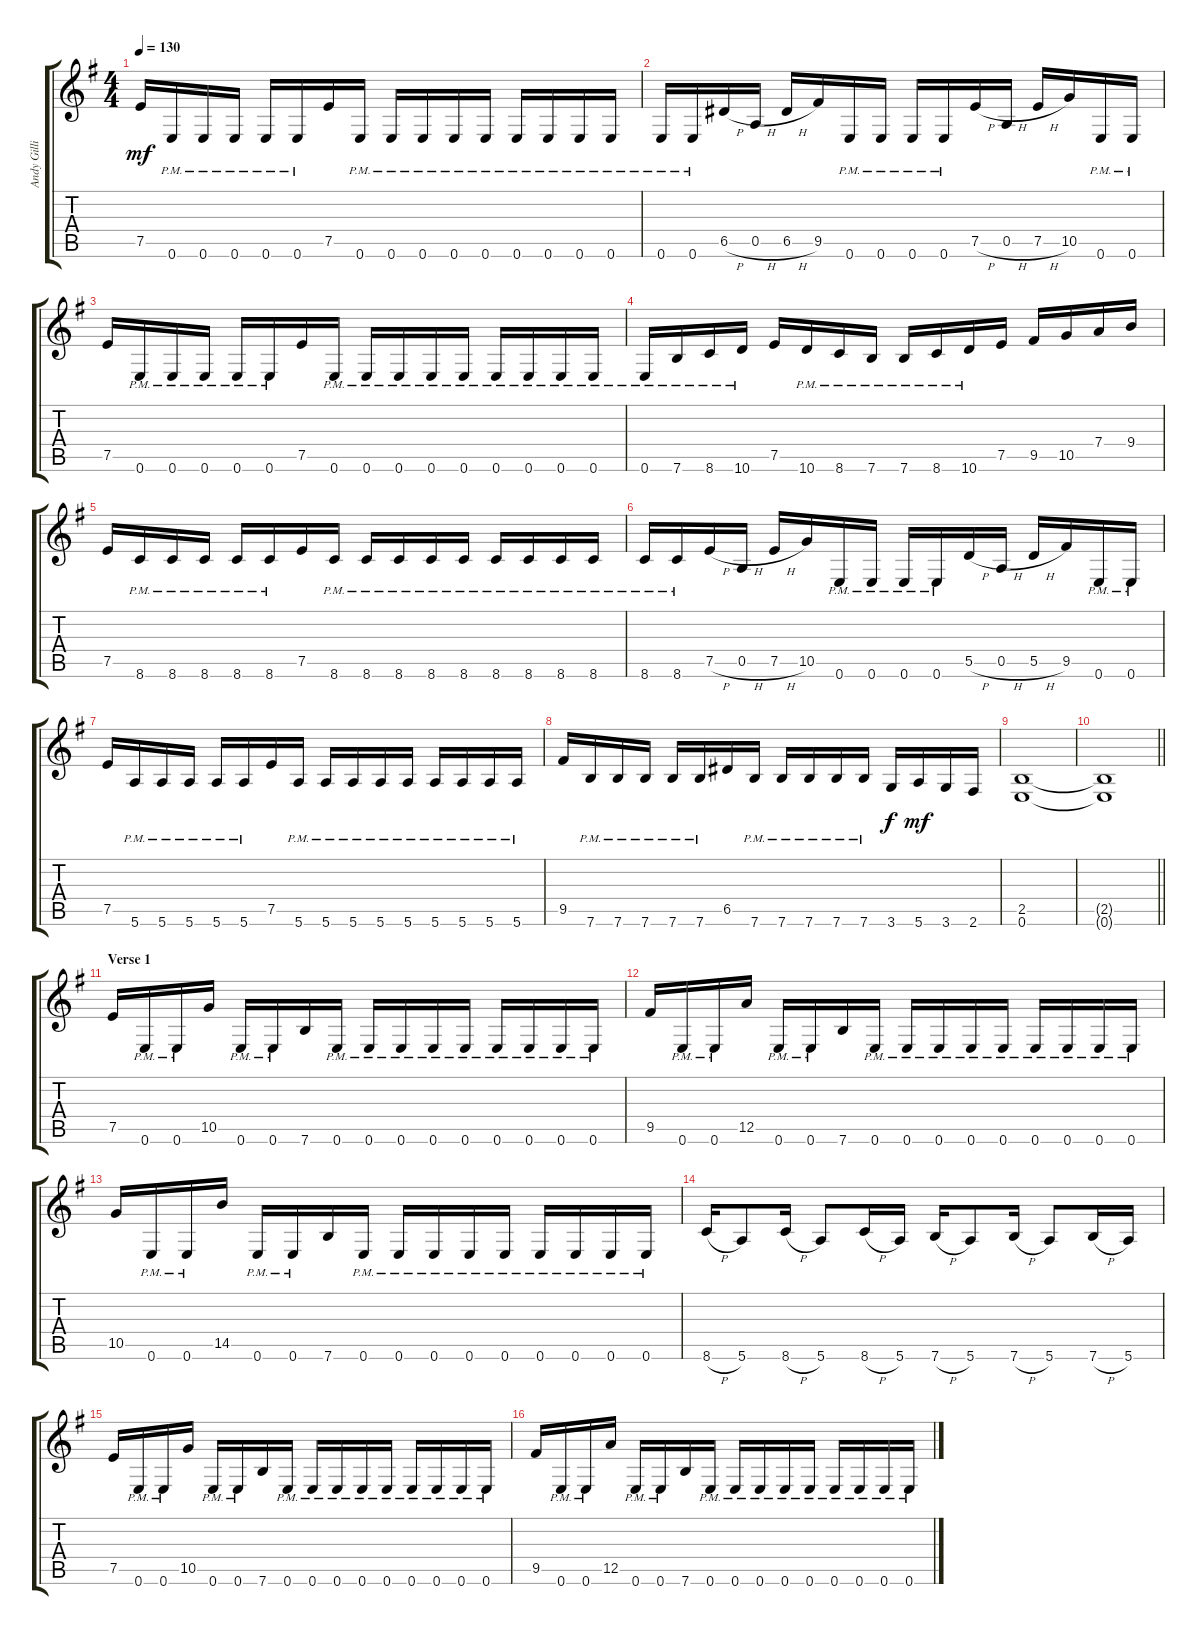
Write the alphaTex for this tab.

\track ("Andy Gillion (guitar)" "Andy Gilli") {instrument distortionguitar}
\staff {score tabs}
\tuning (E4 B3 G3 D3 A2 E2) {hide}
\ts (4 4)
\tempo 130
\clef g2
\ks eminor
7.5.16{dy mf} 0.6{pm}.16 0.6{pm}.16 0.6{pm}.16 0.6{pm}.16 0.6{pm}.16 7.5.16 0.6{pm}.16 0.6{pm}.16 0.6{pm}.16 0.6{pm}.16 0.6{pm}.16 0.6{pm}.16 0.6{pm}.16 0.6{pm}.16 0.6{pm}.16 |
0.6{pm}.16 0.6{pm}.16 6.5{h}.16 0.5{h}.16 6.5{h}.16 9.5.16 0.6{pm}.16 0.6{pm}.16 0.6{pm}.16 0.6{pm}.16 7.5{h}.16 0.5{h}.16 7.5{h}.16 10.5.16 0.6{pm}.16 0.6{pm}.16 |
7.5.16 0.6{pm}.16 0.6{pm}.16 0.6{pm}.16 0.6{pm}.16 0.6{pm}.16 7.5.16 0.6{pm}.16 0.6{pm}.16 0.6{pm}.16 0.6{pm}.16 0.6{pm}.16 0.6{pm}.16 0.6{pm}.16 0.6{pm}.16 0.6{pm}.16 |
0.6{pm}.16 7.6{pm}.16 8.6{pm}.16 10.6{pm}.16 7.5.16 10.6{pm}.16 8.6{pm}.16 7.6{pm}.16 7.6{pm}.16 8.6{pm}.16 10.6{pm}.16 7.5.16 9.5.16 10.5.16 7.4.16 9.4.16 |
7.5.16 8.6{pm}.16 8.6{pm}.16 8.6{pm}.16 8.6{pm}.16 8.6{pm}.16 7.5.16 8.6{pm}.16 8.6{pm}.16 8.6{pm}.16 8.6{pm}.16 8.6{pm}.16 8.6{pm}.16 8.6{pm}.16 8.6{pm}.16 8.6{pm}.16 |
8.6{pm}.16 8.6{pm}.16 7.5{h}.16 0.5{h}.16 7.5{h}.16 10.5.16 0.6{pm}.16 0.6{pm}.16 0.6{pm}.16 0.6{pm}.16 5.5{h}.16 0.5{h}.16 5.5{h}.16 9.5.16 0.6{pm}.16 0.6{pm}.16 |
7.5.16 5.6{pm}.16 5.6{pm}.16 5.6{pm}.16 5.6{pm}.16 5.6{pm}.16 7.5.16 5.6{pm}.16 5.6{pm}.16 5.6{pm}.16 5.6{pm}.16 5.6{pm}.16 5.6{pm}.16 5.6{pm}.16 5.6{pm}.16 5.6{pm}.16 |
9.5.16 7.6{pm}.16 7.6{pm}.16 7.6{pm}.16 7.6{pm}.16 7.6{pm}.16 6.5.16 7.6{pm}.16 7.6{pm}.16 7.6{pm}.16 7.6{pm}.16 7.6{pm}.16 3.6.16{dy f} 5.6.16{dy mf} 3.6.16 2.6.16 |
(2.5 0.6).1 |
\barLineRight lightlight
(2.5{t} 0.6{t}).1 |
\section ("" "Verse 1")
7.5.16 0.6{pm}.16 0.6{pm}.16 10.5.16 0.6{pm}.16 0.6{pm}.16 7.6.16 0.6{pm}.16 0.6{pm}.16 0.6{pm}.16 0.6{pm}.16 0.6{pm}.16 0.6{pm}.16 0.6{pm}.16 0.6{pm}.16 0.6{pm}.16 |
9.5.16 0.6{pm}.16 0.6{pm}.16 12.5.16 0.6{pm}.16 0.6{pm}.16 7.6.16 0.6{pm}.16 0.6{pm}.16 0.6{pm}.16 0.6{pm}.16 0.6{pm}.16 0.6{pm}.16 0.6{pm}.16 0.6{pm}.16 0.6{pm}.16 |
10.5.16 0.6{pm}.16 0.6{pm}.16 14.5.16 0.6{pm}.16 0.6{pm}.16 7.6.16 0.6{pm}.16 0.6{pm}.16 0.6{pm}.16 0.6{pm}.16 0.6{pm}.16 0.6{pm}.16 0.6{pm}.16 0.6{pm}.16 0.6{pm}.16 |
8.6{h}.16 5.6.8 8.6{h}.16 5.6.8 8.6{h}.16 5.6.16 7.6{h}.16 5.6.8 7.6{h}.16 5.6.8 7.6{h}.16 5.6.16 |
7.5.16 0.6{pm}.16 0.6{pm}.16 10.5.16 0.6{pm}.16 0.6{pm}.16 7.6.16 0.6{pm}.16 0.6{pm}.16 0.6{pm}.16 0.6{pm}.16 0.6{pm}.16 0.6{pm}.16 0.6{pm}.16 0.6{pm}.16 0.6{pm}.16 |
9.5.16 0.6{pm}.16 0.6{pm}.16 12.5.16 0.6{pm}.16 0.6{pm}.16 7.6.16 0.6{pm}.16 0.6{pm}.16 0.6{pm}.16 0.6{pm}.16 0.6{pm}.16 0.6{pm}.16 0.6{pm}.16 0.6{pm}.16 0.6{pm}.16
